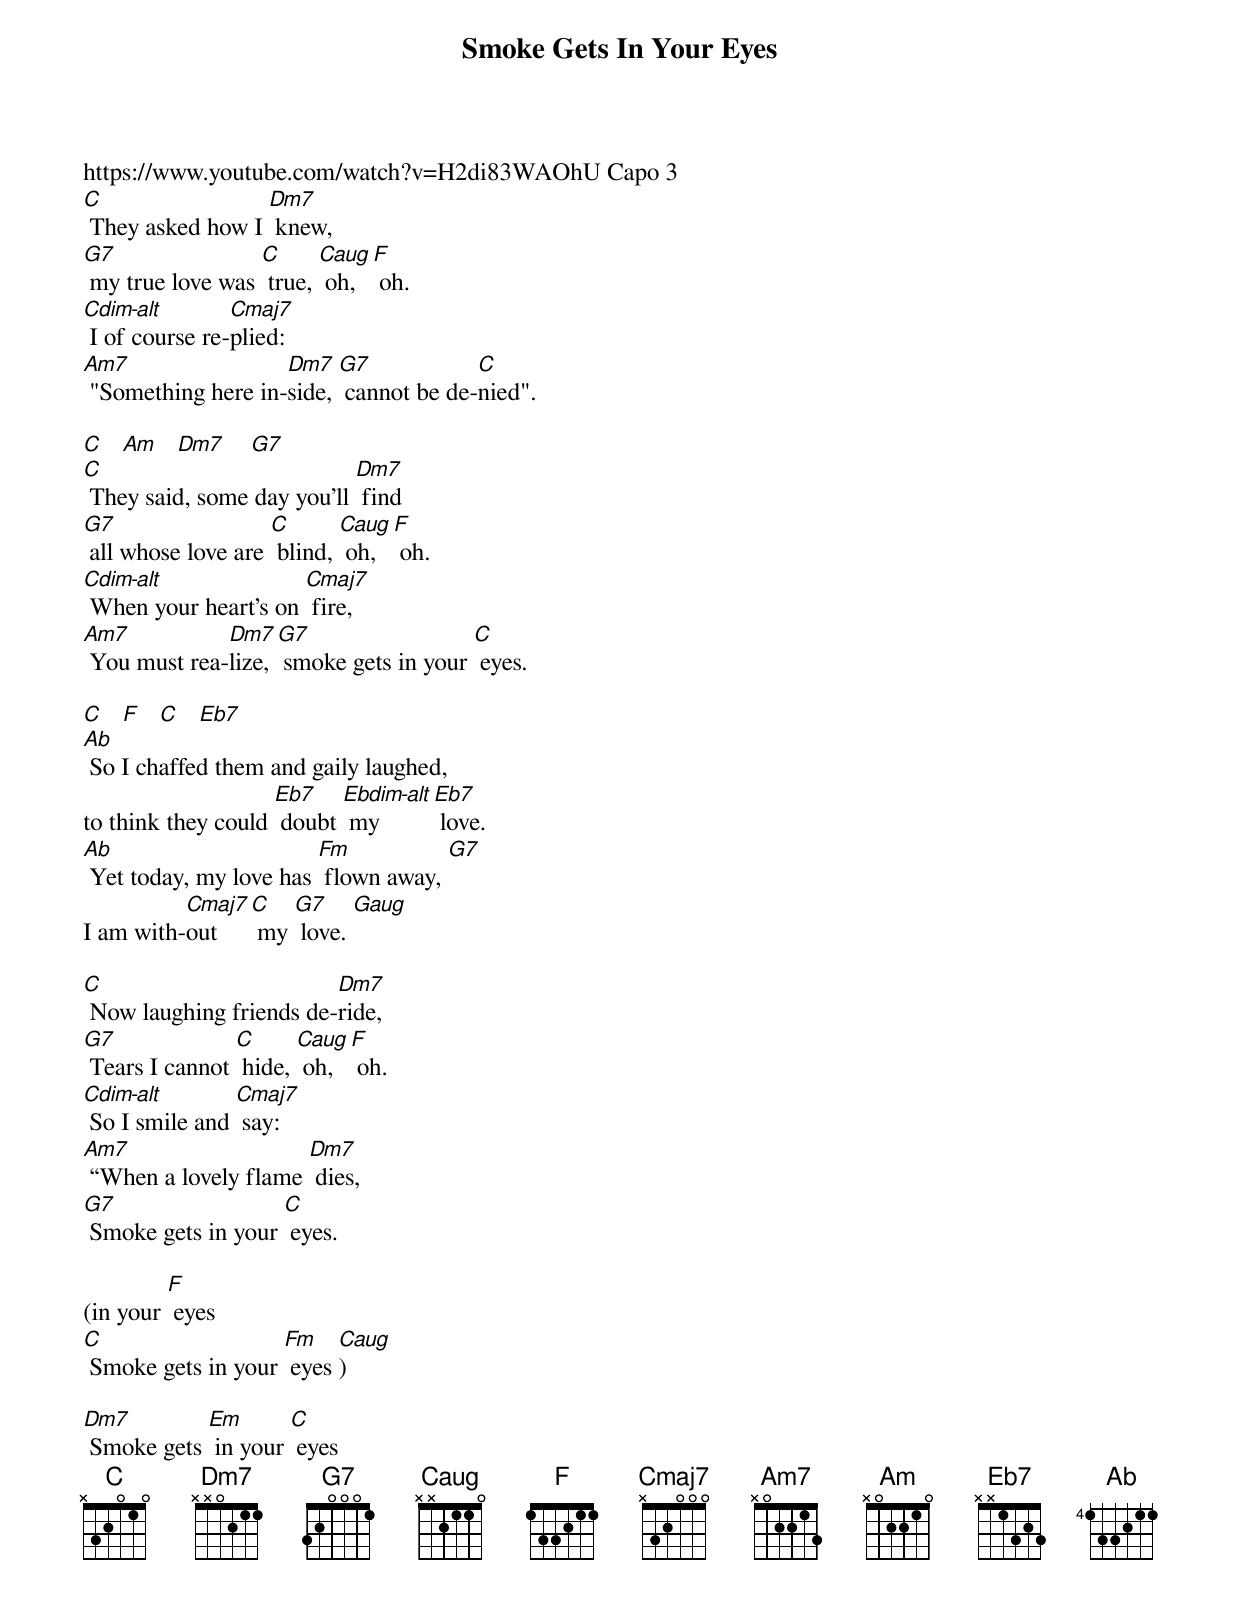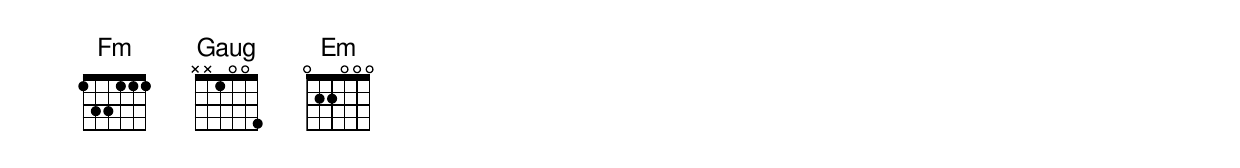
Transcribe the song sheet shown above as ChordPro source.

{t: Smoke Gets In Your Eyes}
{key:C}
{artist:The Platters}
{define: Ebdim-alt frets 2 3 2 0 fingers 1 2 2 0}
{define: Cdim-alt frets 2 3 2 0 fingers 1 2 2 0}
https://www.youtube.com/watch?v=H2di83WAOhU Capo 3
{c: }
[C] They asked how I [Dm7] knew,
[G7] my true love was [C] true, [Caug] oh,  [F] oh.
[Cdim-alt] I of course re-[Cmaj7]plied:
[Am7] "Something here in-[Dm7]side, [G7] cannot be de-[C]nied".

[C]   [Am]   [Dm7]    [G7]
[C] They said, some day you’ll [Dm7] find
[G7] all whose love are [C] blind, [Caug] oh,  [F] oh.
[Cdim-alt] When your heart’s on [Cmaj7] fire,
[Am7] You must rea-[Dm7]lize, [G7] smoke gets in your [C] eyes.

[C]   [F]   [C]   [Eb7]
[Ab] So I chaffed them and gaily laughed,
to think they could [Eb7] doubt [Ebdim-alt] my [Eb7] love.
[Ab] Yet today, my love has [Fm] flown away, [G7]
I am with-[Cmaj7]out [C] my [G7] love. [Gaug]

[C] Now laughing friends de-[Dm7]ride,
[G7] Tears I cannot [C] hide, [Caug] oh, [F] oh.
[Cdim-alt] So I smile and [Cmaj7] say:
[Am7] “When a lovely flame [Dm7] dies,
[G7] Smoke gets in your [C] eyes.

(in your [F] eyes
[C] Smoke gets in your [Fm] eyes [Caug])

[Dm7] Smoke gets [Em] in your [C] eyes
